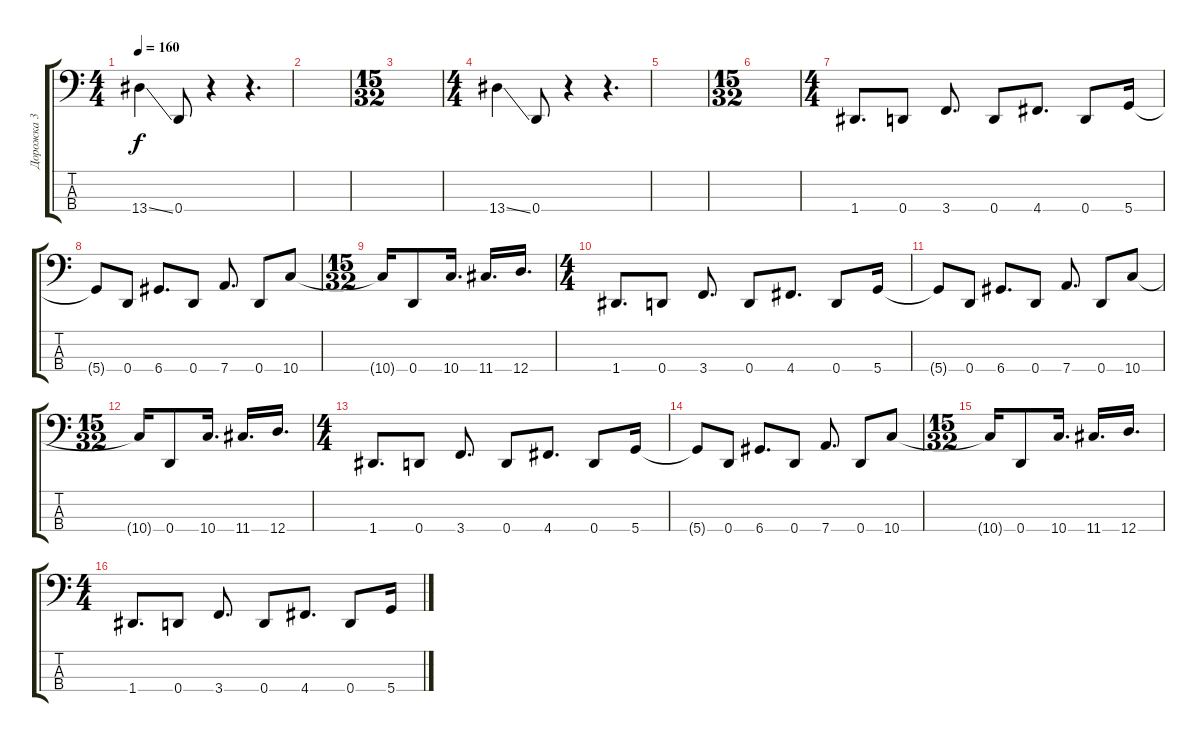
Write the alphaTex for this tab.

\track ("Дорожка 3" "Дорожка 3") {instrument electricbassfinger}
\staff {score tabs}
\tuning (G2 D2 A1 D1) {hide}
\ts (4 4)
\tempo 160
\clef f4
\ks c
13.4{ss}.4{dy f} 0.4.8 r.4 r.4{d} |
|
\ts (15 32)
|
\ts (4 4)
13.4{ss}.4 0.4.8 r.4 r.4{d} |
|
\ts (15 32)
|
\ts (4 4)
1.4.8{d} 0.4.8 3.4.8{d} 0.4.8 4.4.8{d} 0.4.8 5.4.16 |
5.4{t}.8 0.4.8 6.4.8{d} 0.4.8 7.4.8{d} 0.4.8 10.4.8 |
\ts (15 32)
10.4{t}.16 0.4.8 10.4.16{d} 11.4.16{d} 12.4.16{d} |
\ts (4 4)
1.4.8{d} 0.4.8 3.4.8{d} 0.4.8 4.4.8{d} 0.4.8 5.4.16 |
5.4{t}.8 0.4.8 6.4.8{d} 0.4.8 7.4.8{d} 0.4.8 10.4.8 |
\ts (15 32)
10.4{t}.16 0.4.8 10.4.16{d} 11.4.16{d} 12.4.16{d} |
\ts (4 4)
1.4.8{d} 0.4.8 3.4.8{d} 0.4.8 4.4.8{d} 0.4.8 5.4.16 |
5.4{t}.8 0.4.8 6.4.8{d} 0.4.8 7.4.8{d} 0.4.8 10.4.8 |
\ts (15 32)
10.4{t}.16 0.4.8 10.4.16{d} 11.4.16{d} 12.4.16{d} |
\ts (4 4)
1.4.8{d} 0.4.8 3.4.8{d} 0.4.8 4.4.8{d} 0.4.8 5.4.16
